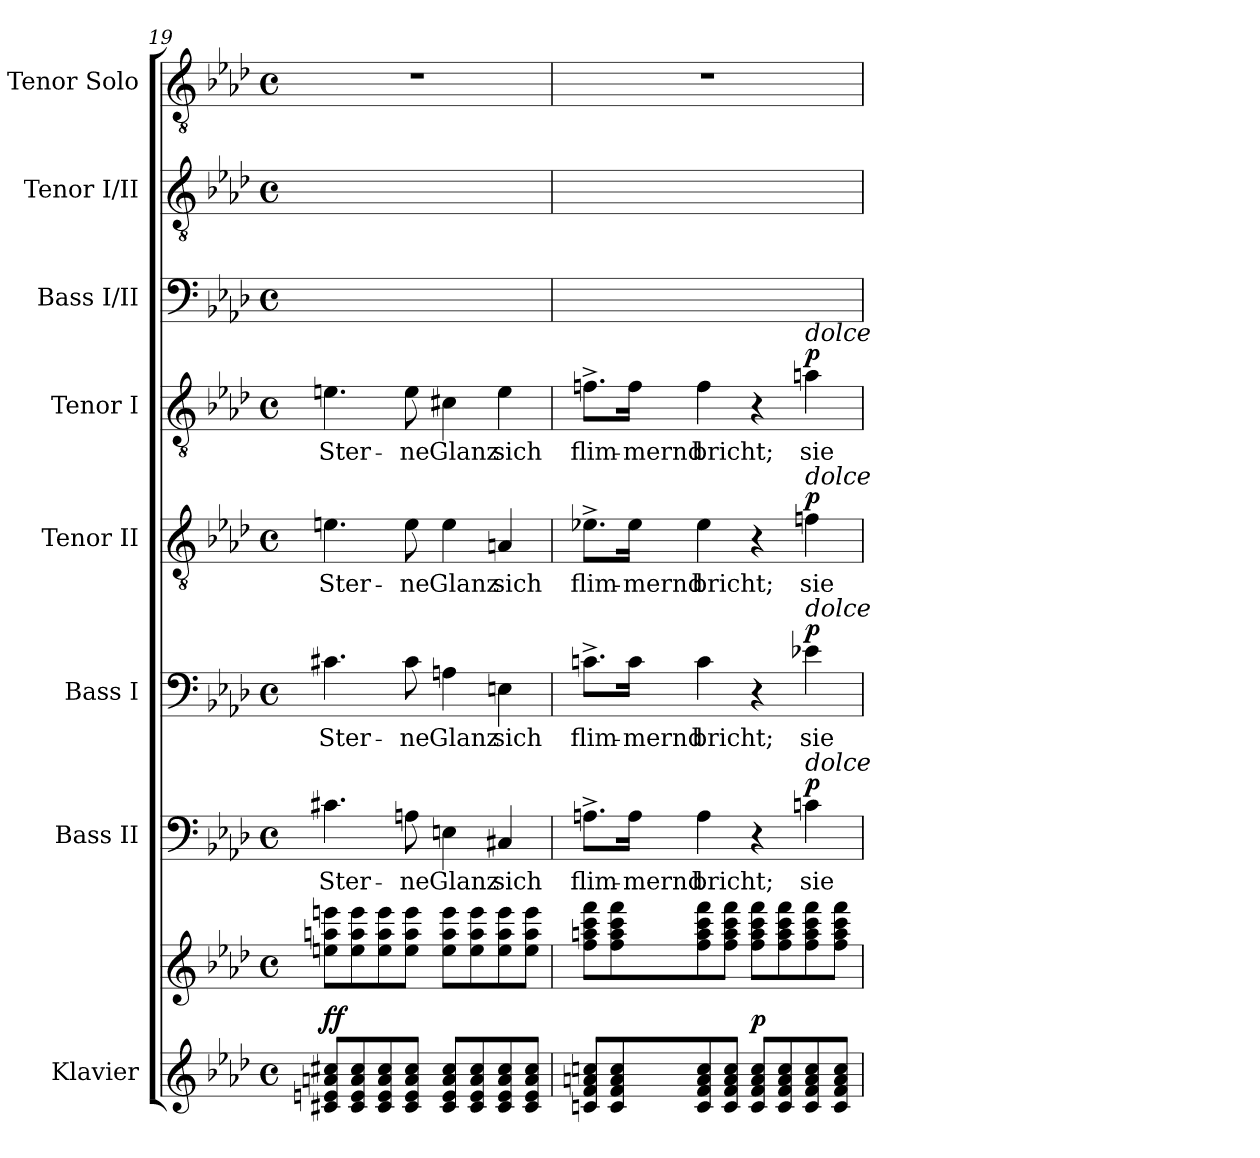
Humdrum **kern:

**kern	**kern	**dynam	**kern	**text	**dynam	**kern	**text	**dynam	**kern	**text	**dynam	**kern	**text	**dynam	**kern	**text	**kern	**text	**kern
*part8	*part8	*part8	*part7	*part7	*part7	*part6	*part6	*part6	*part5	*part5	*part5	*part4	*part4	*part4	*part3	*part3	*part2	*part2	*part1
*staff9	*staff8	*staff8/9	*staff7	*staff7	*staff7	*staff6	*staff6	*staff6	*staff5	*staff5	*staff5	*staff4	*staff4	*staff4	*staff3	*staff3	*staff2	*staff2	*staff1
*I"Klavier	*	*	*I"Bass II	*	*	*I"Bass I	*	*	*I"Tenor II	*	*	*I"Tenor I	*	*	*I"Bass I/II	*	*I"Tenor I/II	*	*I"Tenor Solo
*I'Klav.	*	*	*I'B.	*	*	*I'B.	*	*	*I'T.	*	*	*I'T.	*	*	*I'B.	*	*I'T.	*	*I'T. Solo
!!LO:PB:g=z
*clefG2	*clefG2	*	*clefF4	*	*	*clefF4	*	*	*clefGv2	*	*	*clefGv2	*	*	*clefF4	*	*clefGv2	*	*clefGv2
*	*	*	*	*	*	*	*	*	*ITrd7c12	*	*	*ITrd7c12	*	*	*	*	*ITrd7c12	*	*ITrd7c12
*k[b-e-a-d-]	*k[b-e-a-d-]	*	*k[b-e-a-d-]	*	*	*k[b-e-a-d-]	*	*	*k[b-e-a-d-]	*	*	*k[b-e-a-d-]	*	*	*k[b-e-a-d-]	*	*k[b-e-a-d-]	*	*k[b-e-a-d-]
*A-:	*A-:	*	*A-:	*	*	*A-:	*	*	*A-:	*	*	*A-:	*	*	*A-:	*	*A-:	*	*A-:
*M4/4	*M4/4	*	*M4/4	*	*	*M4/4	*	*	*M4/4	*	*	*M4/4	*	*	*M4/4	*	*M4/4	*	*M4/4
*met(c)	*met(c)	*	*met(c)	*	*	*met(c)	*	*	*met(c)	*	*	*met(c)	*	*	*met(c)	*	*met(c)	*	*met(c)
=19	=19	=19	=19	=19	=19	=19	=19	=19	=19	=19	=19	=19	=19	=19	=19	=19	=19	=19	=19
!	!	!	!	!LO:LY:b:color=#000000	!	!	!	!	!	!	!	!	!	!	!	!	!	!	!
!	!	!	!	!	!	!	!LO:LY:b:color=#000000	!	!	!	!	!	!	!	!	!	!	!	!
!	!	!	!	!	!	!	!	!	!	!LO:LY:b:color=#000000	!	!	!	!	!	!	!	!	!
!	!	!	!	!	!	!	!	!	!	!	!	!	!LO:LY:b:color=#000000	!	!	!	!	!	!
!	!	!	!	!	!	!	!	!	!	!	!	!	!	!	!	!LO:LY:b:color=#000000	!	!	!
*	*	*	*	*	*	*	*	*	*	*	*	*	*	*	*^	*	*	*	*
!	!	!	!	!	!	!	!	!	!	!	!	!	!	!	!	!	!	!	!LO:LY:b:color=#000000	!
*	*	*	*	*	*	*	*	*	*	*	*	*	*	*	*	*	*	*^	*	*
8c#Xi/ 8eni 8ani 8cc#XiL	8eeni\ 8aani 8eeeniL	ff	4.c#Xi\	Ster-	.	4.c#Xi\	Ster-	.	4.Eni\	Ster-	.	4.Eni\	Ster-	.	4.c#Xi/yy	4.c#i\yy	Ster-	4.Eni/yy	4.Ei\yy	Ster-	1r
8c#i/ 8ei 8ai 8cc#i	8eei\ 8aai 8eeei	.	.	.	.	.	.	.	.	.	.	.	.	.	.	.	.	.	.	.	.
8c#i/ 8ei 8ai 8cc#i	8eei\ 8aai 8eeei	.	.	.	.	.	.	.	.	.	.	.	.	.	.	.	.	.	.	.	.
!	!	!	!	!LO:LY:b:color=#000000	!	!	!	!	!	!	!	!	!	!	!	!	!	!	!	!	!
!	!	!	!	!	!	!	!LO:LY:b:color=#000000	!	!	!	!	!	!	!	!	!	!	!	!	!	!
!	!	!	!	!	!	!	!	!	!	!LO:LY:b:color=#000000	!	!	!	!	!	!	!	!	!	!	!
!	!	!	!	!	!	!	!	!	!	!	!	!	!LO:LY:b:color=#000000	!	!	!	!	!	!	!	!
!	!	!	!	!	!	!	!	!	!	!	!	!	!	!	!	!	!LO:LY:b:color=#000000	!	!	!	!
!	!	!	!	!	!	!	!	!	!	!	!	!	!	!	!	!	!	!	!	!LO:LY:b:color=#000000	!
8c#i/ 8ei 8ai 8cc#iJ	8eei\ 8aai 8eeeiJ	.	8Ani\	-ne	.	8c#i\	-ne	.	8Ei\	-ne	.	8Ei\	-ne	.	8c#i\yy	8Ani\yy	-ne	8Ei\yy	8Ei\yy	-ne	.
!	!	!	!	!LO:LY:b:color=#000000	!	!	!	!	!	!	!	!	!	!	!	!	!	!	!	!	!
!	!	!	!	!	!	!	!LO:LY:b:color=#000000	!	!	!	!	!	!	!	!	!	!	!	!	!	!
!	!	!	!	!	!	!	!	!	!	!LO:LY:b:color=#000000	!	!	!	!	!	!	!	!	!	!	!
!	!	!	!	!	!	!	!	!	!	!	!	!	!LO:LY:b:color=#000000	!	!	!	!	!	!	!	!
!	!	!	!	!	!	!	!	!	!	!	!	!	!	!	!	!	!LO:LY:b:color=#000000	!	!	!	!
!	!	!	!	!	!	!	!	!	!	!	!	!	!	!	!	!	!	!	!	!LO:LY:b:color=#000000	!
8c#i/ 8ei 8ai 8cc#iL	8eei\ 8aai 8eeeiL	.	4Eni\	Glanz	.	4Ani\	Glanz	.	4Ei\	Glanz	.	4C#Xi\	Glanz	.	4Ani/yy	4Eni\yy	Glanz	4C#Xi/yy	4Ei\yy	Glanz	.
8c#i/ 8ei 8ai 8cc#i	8eei\ 8aai 8eeei	.	.	.	.	.	.	.	.	.	.	.	.	.	.	.	.	.	.	.	.
!	!	!	!	!LO:LY:b:color=#000000	!	!	!	!	!	!	!	!	!	!	!	!	!	!	!	!	!
!	!	!	!	!	!	!	!LO:LY:b:color=#000000	!	!	!	!	!	!	!	!	!	!	!	!	!	!
!	!	!	!	!	!	!	!	!	!	!LO:LY:b:color=#000000	!	!	!	!	!	!	!	!	!	!	!
!	!	!	!	!	!	!	!	!	!	!	!	!	!LO:LY:b:color=#000000	!	!	!	!	!	!	!	!
!	!	!	!	!	!	!	!	!	!	!	!	!	!	!	!	!	!LO:LY:b:color=#000000	!	!	!	!
!	!	!	!	!	!	!	!	!	!	!	!	!	!	!	!	!	!	!	!	!LO:LY:b:color=#000000	!
8c#i/ 8ei 8ai 8cc#i	8eei\ 8aai 8eeei	.	4C#Xi/	sich	.	4Eni\	sich	.	4AAni/	sich	.	4Ei\	sich	.	4Eni/yy	4C#Xi\yy	sich	4Ei/yy	4AAni\yy	sich	.
8c#i/ 8ei 8ai 8cc#iJ	8eei\ 8aai 8eeeiJ	.	.	.	.	.	.	.	.	.	.	.	.	.	.	.	.	.	.	.	.
=20	=20	=20	=20	=20	=20	=20	=20	=20	=20	=20	=20	=20	=20	=20	=20	=20	=20	=20	=20	=20	=20
!	!	!	!	!LO:LY:b:color=#000000	!	!	!	!	!	!	!	!	!	!	!	!	!	!	!	!	!
!	!	!	!	!	!	!	!LO:LY:b:color=#000000	!	!	!	!	!	!	!	!	!	!	!	!	!	!
!	!	!	!	!	!	!	!	!	!	!LO:LY:b:color=#000000	!	!	!	!	!	!	!	!	!	!	!
!	!	!	!	!	!	!	!	!	!	!	!	!	!LO:LY:b:color=#000000	!	!	!	!	!	!	!	!
!	!	!	!	!	!	!	!	!	!	!	!	!	!	!	!	!	!LO:LY:b:color=#000000	!	!	!	!
!	!	!	!	!	!	!	!	!	!	!	!	!	!	!	!	!	!	!	!	!LO:LY:b:color=#000000	!
8cni/ 8fi 8ani 8ccniL	8ffi\ 8aani 8ccci 8fffiL	.	8.An^i\L	flim-	.	8.cn^i\L	flim-	.	8.E-X^i\L	flim-	.	8.Fn^i\L	flim-	.	8.cn^i\Lyy	8.An^i\Lyy	flim-	8.Fn^i\Lyy	8.E-X^i\Lyy	flim-	1r
8ci/ 8fi 8ai 8cci	8ffi\ 8aai 8ccci 8fffi	.	.	.	.	.	.	.	.	.	.	.	.	.	.	.	.	.	.	.	.
!	!	!	!	!LO:LY:b:color=#000000	!	!	!	!	!	!	!	!	!	!	!	!	!	!	!	!	!
!	!	!	!	!	!	!	!LO:LY:b:color=#000000	!	!	!	!	!	!	!	!	!	!	!	!	!	!
!	!	!	!	!	!	!	!	!	!	!LO:LY:b:color=#000000	!	!	!	!	!	!	!	!	!	!	!
!	!	!	!	!	!	!	!	!	!	!	!	!	!LO:LY:b:color=#000000	!	!	!	!	!	!	!	!
!	!	!	!	!	!	!	!	!	!	!	!	!	!	!	!	!	!LO:LY:b:color=#000000	!	!	!	!
!	!	!	!	!	!	!	!	!	!	!	!	!	!	!	!	!	!	!	!	!LO:LY:b:color=#000000	!
.	.	.	16Ai\Jk	-mernd	.	16ci\Jk	-mernd	.	16E-i\Jk	-mernd	.	16Fi\Jk	-mernd	.	16ci\Jkyy	16Ai\Jkyy	-mernd	16Fi\Jkyy	16E-i\Jkyy	-mernd	.
!	!	!	!	!LO:LY:b:color=#000000	!	!	!	!	!	!	!	!	!	!	!	!	!	!	!	!	!
!	!	!	!	!	!	!	!LO:LY:b:color=#000000	!	!	!	!	!	!	!	!	!	!	!	!	!	!
!	!	!	!	!	!	!	!	!	!	!LO:LY:b:color=#000000	!	!	!	!	!	!	!	!	!	!	!
!	!	!	!	!	!	!	!	!	!	!	!	!	!LO:LY:b:color=#000000	!	!	!	!	!	!	!	!
!	!	!	!	!	!	!	!	!	!	!	!	!	!	!	!	!	!LO:LY:b:color=#000000	!	!	!	!
!	!	!	!	!	!	!	!	!	!	!	!	!	!	!	!	!	!	!	!	!LO:LY:b:color=#000000	!
8ci/ 8fi 8ai 8cci	8ffi\ 8aai 8ccci 8fffi	.	4Ai\	bricht;	.	4ci\	bricht;	.	4E-i\	bricht;	.	4Fi\	bricht;	.	4ci/yy	4Ai\yy	bricht;	4Fi/yy	4E-i\yy	bricht;	.
8ci/ 8fi 8ai 8cciJ	8ffi\ 8aai 8ccci 8fffiJ	.	.	.	.	.	.	.	.	.	.	.	.	.	.	.	.	.	.	.	.
8ci/ 8fi 8ai 8cciL	8ffi\ 8aai 8ccci 8fffiL	p	4r	.	.	4r	.	.	4r	.	.	4r	.	.	4ryy	4ryy	.	4ryy	4ryy	.	.
8ci/ 8fi 8ai 8cci	8ffi\ 8aai 8ccci 8fffi	.	.	.	.	.	.	.	.	.	.	.	.	.	.	.	.	.	.	.	.
!	!	!	!	!LO:LY:b:color=#000000	!	!	!	!	!	!	!	!	!	!	!	!	!	!	!	!	!
!	!	!	!	!	!	!	!LO:LY:b:color=#000000	!	!	!	!	!	!	!	!	!	!	!	!	!	!
!	!	!	!	!	!	!	!	!	!	!LO:LY:b:color=#000000	!	!	!	!	!	!	!	!	!	!	!
!	!	!	!	!	!	!	!	!	!	!	!	!	!LO:LY:b:color=#000000	!	!	!	!	!	!	!	!
!	!	!	!	!	!	!	!	!	!	!	!	!	!	!	!	!	!LO:LY:b:color=#000000	!	!	!	!
!	!	!	!	!	!	!	!	!	!	!	!	!LO:TX:a:i:t=dolce	!	!	!	!	!	!	!	!	!
!	!	!	!	!	!	!	!	!	!LO:TX:a:i:t=dolce	!	!	!	!	!	!	!	!	!	!	!	!
!	!	!	!	!	!	!LO:TX:a:i:t=dolce	!	!	!	!	!	!	!	!	!	!	!	!	!	!	!
!	!	!	!LO:TX:a:i:t=dolce	!	!	!	!	!	!	!	!	!	!	!	!	!	!	!	!	!	!
!	!	!	!	!	!	!	!	!	!	!	!	!	!	!	!	!	!	!	!	!LO:LY:b:color=#000000	!
8ci/ 8fi 8ai 8cci	8ffi\ 8aai 8ccci 8fffi	.	4cni\	sie	p	4e-Xi\	sie	p	4Fni\	sie	p	4Ani\	sie	p	4e-Xi/yy	4ci\yy	sie	4Ani/yy	4Fni\yy	sie	.
8ci/ 8fi 8ai 8cciJ	8ffi\ 8aai 8ccci 8fffiJ	.	.	.	.	.	.	.	.	.	.	.	.	.	.	.	.	.	.	.	.
*	*	*	*	*	*	*	*	*	*	*	*	*	*	*	*v	*v	*	*	*	*	*
*	*	*	*	*	*	*	*	*	*	*	*	*	*	*	*	*	*v	*v	*	*
=	=	=	=	=	=	=	=	=	=	=	=	=	=	=	=	=	=	=	=
*-	*-	*-	*-	*-	*-	*-	*-	*-	*-	*-	*-	*-	*-	*-	*-	*-	*-	*-	*-
